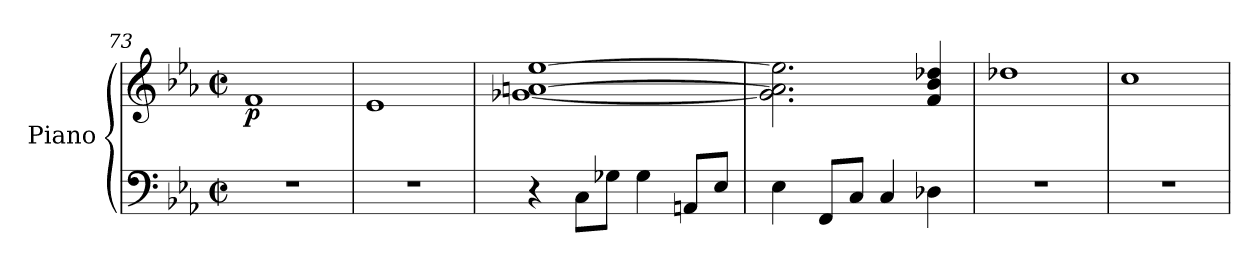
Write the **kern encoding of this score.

**kern	**kern	**dynam
*part1	*part1	*part1
*staff2	*staff1	*staff1/2
*I"Piano	*	*
*I'Pno	*	*
*clefF4	*clefG2	*
*k[b-e-a-]	*k[b-e-a-]	*
*E-:	*E-:	*
*M2/2	*M2/2	*
*met(c|)	*met(c|)	*
=73	=73	=73
!	!	!LO:DY:b
1r	1f	p
=74	=74	=74
1r	1e-	.
=75	=75	=75
4r	[1g-X [1an [1ee-	.
8C\L	.	.
8G-X\J	.	.
4G-\	.	.
8AAn/L	.	.
8E-/J	.	.
=76	=76	=76
4E-\	2.g-\] 2.a\] 2.ee-\]	.
8FF/L	.	.
8C/J	.	.
4C/	.	.
4D-X\	4f/ 4b-/ 4dd-X/	.
=77	=77	=77
1r	1dd-X	.
=78	=78	=78
1r	1cc	.
=	=	=
*-	*-	*-
